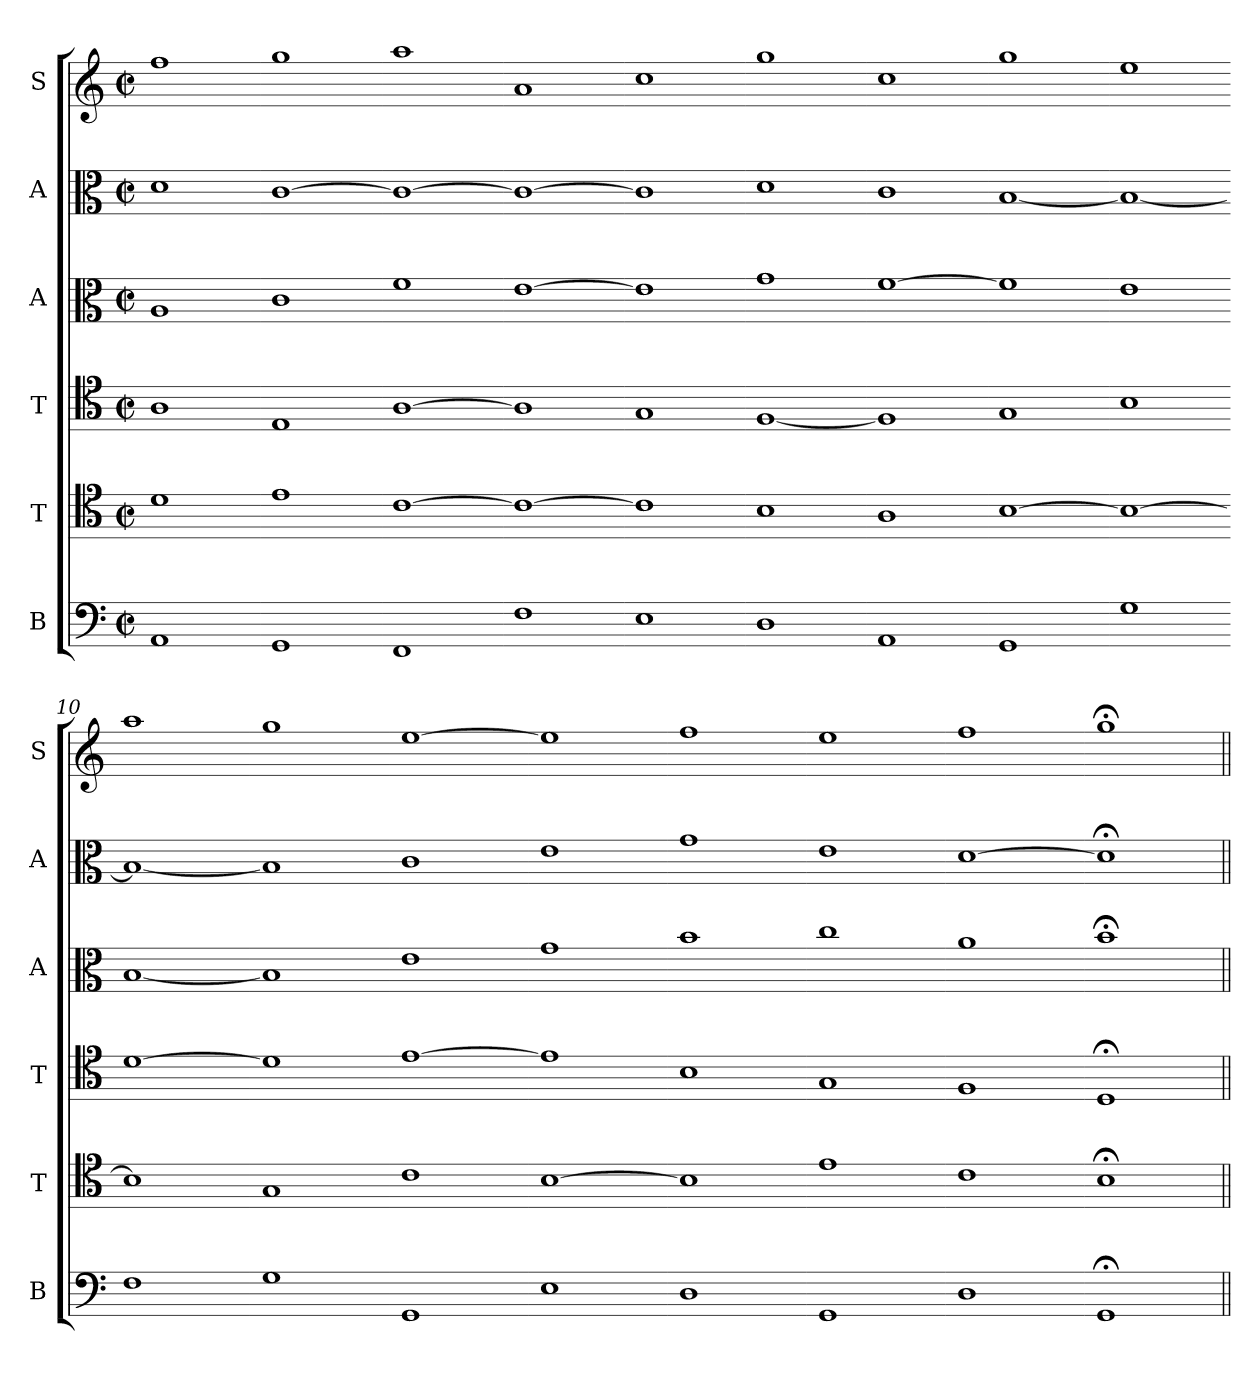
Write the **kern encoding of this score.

**kern	**kern	**kern	**kern	**kern	**kern
*part6	*part5	*part4	*part3	*part2	*part1
*staff6	*staff5	*staff4	*staff3	*staff2	*staff1
*I"B	*I"T	*I"T	*I"A	*I"A	*I"S
*I'B	*I'T	*I'T	*I'A	*I'A	*I'S
*clefF4	*clefC4	*clefC4	*clefC3	*clefC3	*clefG2
*k[]	*k[]	*k[]	*k[]	*k[]	*k[]
*M2/2	*M2/2	*M2/2	*M2/2	*M2/2	*M2/2
*met(c|)	*met(c|)	*met(c|)	*met(c|)	*met(c|)	*met(c|)
*MM208	*MM208	*MM208	*MM208	*MM208	*MM208
=1	=1	=1	=1	=1	=1
1AA	1d	1A	1A	1d	1ff
=2-	=2-	=2-	=2-	=2-	=2-
1GG	1e	1E	1c	[1c	1gg
=3-	=3-	=3-	=3-	=3-	=3-
1FF	[1c	[1A	1f	1c_	1aa
=4-	=4-	=4-	=4-	=4-	=4-
1F	1c_	1A]	[1e	1c_	1a
=5-	=5-	=5-	=5-	=5-	=5-
1E	1c]	1G	1e]	1c]	1cc
=6-	=6-	=6-	=6-	=6-	=6-
1D	1B	[1F	1g	1d	1gg
=7-	=7-	=7-	=7-	=7-	=7-
1AA	1A	1F]	[1f	1c	1cc
=8-	=8-	=8-	=8-	=8-	=8-
1GG	[1B	1G	1f]	[1B	1gg
=9-	=9-	=9-	=9-	=9-	=9-
1G	1B_	1B	1e	1B_	1ee
=10-	=10-	=10-	=10-	=10-	=10-
1F	1B]	[1d	[1B	1B_	1aa
=11-	=11-	=11-	=11-	=11-	=11-
1G	1G	1d]	1B]	1B]	1gg
=12-	=12-	=12-	=12-	=12-	=12-
1GG	1c	[1e	1e	1c	[1ee
=13-	=13-	=13-	=13-	=13-	=13-
1E	[1B	1e]	1g	1e	1ee]
=14-	=14-	=14-	=14-	=14-	=14-
1D	1B]	1B	1b	1g	1ff
=15-	=15-	=15-	=15-	=15-	=15-
1GG	1e	1G	1cc	1e	1ee
=16-	=16-	=16-	=16-	=16-	=16-
1D	1c	1F	1a	[1d	1ff
=17-	=17-	=17-	=17-	=17-	=17-
1GG;<	1B;<	1D;<	1b;<	1d;]	1gg;<
=||	=||	=||	=||	=||	=||
*-	*-	*-	*-	*-	*-
